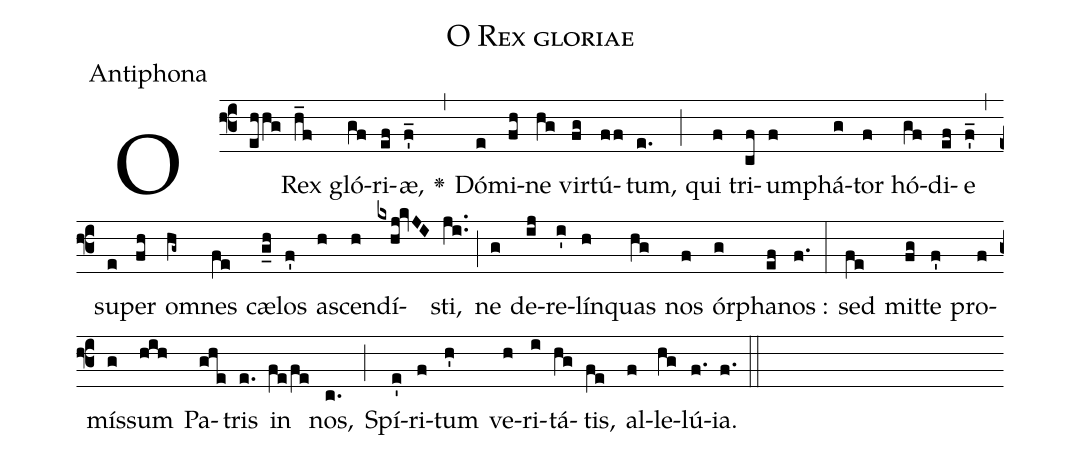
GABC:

name:O Rex gloriae;
office-part:Antiphona;
%%
(f3) O(ehhg) Rex(h_f) gló(gf)ri(ef)æ,(f'_) <v>\greheightstar</v>(,)
Dó(e)mi(fh)ne(hg) vir(fg)tú(ff)tum,(e.) (;)
qui(f) tri(cf)um(f)phá(g)tor(f) hó(gf)di(ef)e(f'_) (,) su(e)per(fh) o(hg~)mnes(fe) cæ(g_h)los(f') a(h)scen(h)dí(kxhj!kvJI)sti,(ji..) (;)
ne(g) de(ij)re(i')lín(h)quas(hg) nos(f) ór(g)pha(ef)nos~:(f.) (:)
sed(fe) mit(fg)te(f') pro(f)mís(g)sum(hih) Pa(ghe)tris(e.) in(fe/fe) nos,(c.) (;)
Spí(e')ri(f)tum(h') ve(h)ri(i)tá(hg)tis,(fe) al(f)le(hg)lú(f.)ia.(f.) (::)
